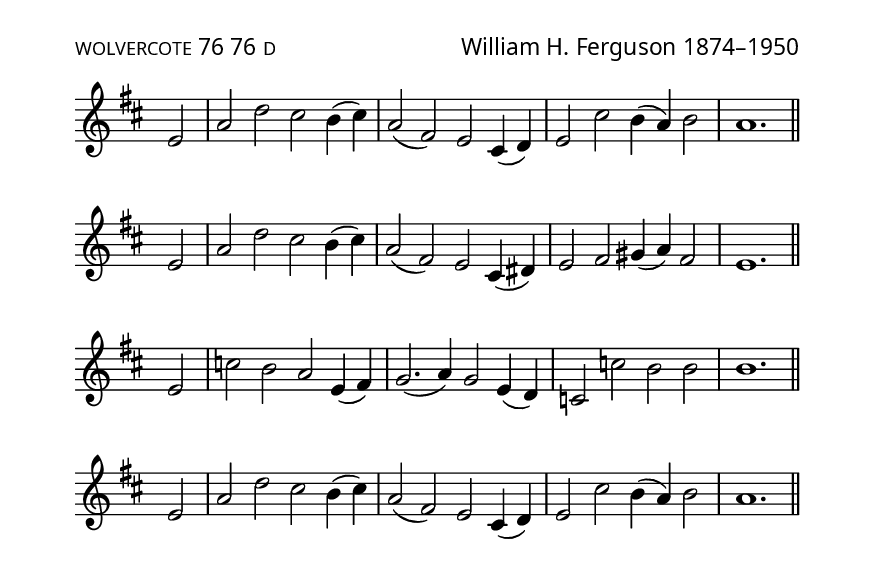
%{
The music and poetry produced by this source code are believed to be in the public domain in the United States.
The source code itself is licensed under a Creative Commons Attribution-NonCommercial 4.0 International License:
http://creativecommons.org/licenses/by-nc/4.0/

Musicam Ecclesiae - sites.google.com/site/musicamecclesiae
%}

\version "2.18.2"
\include "english.ly"

\version "2.18.2"

#(ly:set-option (quote no-point-and-click))
#(set! paper-alist (cons '("ustrade" . (cons (* 6 in) (* 9 in))) paper-alist))

%setting the global staff size in a top level variable is the only way to adjust the global size
%#(set-global-staff-size 16)

%%%%%%
%%%%%%
%%%%%%

%half bar
hb = {
  %% This creates a half bar that reaches 
  \once \override ChoirStaff.BarLine.bar-extent = #'( -1 . 1 )
  \bar "|"
}

qb = {
  %% Set height of bar line to 2 staff-spaces
  \once \override ChoirStaff.BarLine.bar-extent = #'( 1.5  . 2.5 )
  \bar "|"
}

divisioMinima = {
  \once \override BreathingSign.stencil = #ly:breathing-sign::divisio-minima
  \once \override BreathingSign.Y-offset = #2
  \breathe
}
divisioMaior = {
  \once \override BreathingSign.stencil = #ly:breathing-sign::divisio-maior
  \once \override BreathingSign.Y-offset = #0
  \breathe
}
divisioMaxima = {
  \once \override BreathingSign.stencil = #ly:breathing-sign::divisio-maxima
  \once \override BreathingSign.Y-offset = #0
  \breathe
}
finalis = {
  \once \override BreathingSign.stencil = #ly:breathing-sign::finalis
  \once \override BreathingSign.Y-offset = #0
  \breathe
} 

%%%%%%%%%%%%

hn =
#(define-music-function
     (parser location note)
     (ly:music?)
   #{
     \once \override Voice.NoteHead #'stencil =
       #ly:text-interface::print
     \once \override Voice.NoteHead #'text =
       \markup \musicglyph #"noteheads.s1"
     %\once \override Voice.Stem #'stencil = ##f
     $note
   #})

%%%%%%%%%%%%

i = {
  \override Lyrics.LyricText #'font-shape = #'italic
}

bo = {
\override Lyrics.LyricText #'font-series = #'bold
}

plainText = {
  \revert Lyrics.LyricText #'font-shape
  \revert Lyrics.LyricText #'font-series
}


%%%%%%%%%%%%

orAcc = \override Voice.Accidental.stencil = ##f

revAcc = \revert Voice.Accidental.stencil

%%%%%%%%%%%%%%%

ignore = \override NoteColumn #'ignore-collision = ##t

%%%%%%%%%%%%%

lal =  \once \override LyricText.self-alignment-X = #LEFT

%%%%%%%%%%%%%%%

tagIt = \once \override Lyrics.LyricText #'tagged = ##t

#(define (define-grob-property symbol type? description)
   (if (not (equal? (object-property symbol 'backend-doc) #f))
       (ly:error (_ "symbol ~S redefined") symbol))

   (set-object-property! symbol 'backend-type? type?)
   (set-object-property! symbol 'backend-doc description)
   symbol)

#(map
  (lambda (x)
    (apply define-grob-property x))

  `(
    (tagged ,boolean? "is this grob marked?")
    (syllables ,array? "the lyric syllables at a timestep")
    ))


#(define (Lyric_text_align_engraver ctx)
  "If the property 'tagged is set, collect all lyric syllables at that
timestep in the grob-array 'syllables"
  (let (; We will collect LyricText items here.
        (syl '()))
    (make-engraver
      (acknowledgers
        ((lyric-syllable-interface trans grob source)
         (set! syl (cons grob syl))))
        ((stop-translation-timestep trans)
         ; This ensures that callbacks will have access to all of the LyricText grobs
         ; in a column though any of the LyricText grobs in that column.
         (if (any (lambda (x) (eq? #t (ly:grob-property x 'tagged)))
                  syl)
             (for-each (lambda (x) 
                         (for-each
                           (lambda (y)
                             (ly:pointer-group-interface::add-grob x 'syllables y))
                           syl))
                       syl))
         ; clear our cache of syllables in readiness for another group
         (set! syl '())))))

#(define (X-offset-callback grob)
  (let* (; This is the grob-array we created to hold targeted syllables.
         (target (ly:grob-object grob 'syllables))
         ; Check is necessary because engraver has only created 'syllables
         ; grob-array in response to tag 
         (target
           (if (ly:grob-array? target)
               (ly:grob-array->list target)
               '()))
         ; A procedure to determine the size of a text stencil:
         (length (lambda (item) 
                   (interval-length
                     (ly:stencil-extent
                        (grob-interpret-markup grob (ly:grob-property item 'text))
                        X)))))
    (if (pair? target) ; Do we have a 'syllables grob-array?
        (let ((longest
                (fold
                  (lambda (elem prev)
                    (if (> (length elem) (length prev)) elem prev))
                  (car target)
                  target)))
          (if (eq? grob longest)
              ; If our grob has the longest syllable, return its default
              ; value for 'X-offset.
              (ly:self-alignment-interface::aligned-on-x-parent grob)
              ; Otherwise, give it the X-offset value of the longest syllable.
              (ly:grob-property longest 'X-offset)))
        
        ; If no grob-array, return the default function for 'X-offset
        (ly:self-alignment-interface::aligned-on-x-parent grob))))


top = \markup {
  \fill-line {
    \column {
      \line {\caps{wolvercote 76 76 d}}
    }
    \column{
      \line {William H. Ferguson 1874&ndash;1950}
      \vspace #0.5
    }
  }
}

\header {
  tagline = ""
}

global = {
  \key d \major
  \time 4/2
  \autoBeamOff
  \set Staff.midiInstrument = "church organ"
}

melody = \relative c' {
  \global
  \partial 2 e2 |
  a d cs b4( cs) |
  a2( fs) e cs4( d) |
  e2 cs' b4( a) b2 |
  a1. \bar "||"  \break

  \partial 2 e2 |
  a d cs b4( cs) |
  a2( fs) e cs4( ds) |
  e2 fs gs4( a) fs2 |
  e1. \bar "||" \break

  \partial 2 e2 |
  c'2 b a e4( fs) |
  g2.( a4) g2 e4( d) |
  c2 c' b b |
  b1. \bar "||" \break

  \partial 2 e,2 |
  a d cs b4( cs) |
  a2( fs) e cs4( d) |
  e2 cs' b4( a) b2 |
  \partial 1. a1. \bar "||"
}

\book {
  \version "2.18.2"

%%%%%%%%%%%%%%%%%%%%

%setting the global staff size in a variable placed inside the book block seems to do nothing
#(set-global-staff-size 16)

%%%%%%%%%%%%%%%%%%%%

\paper {
  #(set-paper-size "a5")
  #(include-special-characters)
  #(define fonts
    (make-pango-font-tree "Gentium Plus"
                          "Nimbus Sans"
                          "Luxi Mono"
                          (/ staff-height pt 20)))
  page-count = #1
	%#(set-paper-size "ustrade")
	top-margin = 0.5\in
	bottom-margin = 0.5\in
	left-margin = 0.5\in
	right-margin = 0.5\in

}


  \header {
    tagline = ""
  }
  \top
  \score {
      \new Staff  <<
        \melody
      >>
    \midi {
      \context {
        \Score
        tempoWholesPerMinute = #(ly:make-moment 88 4)
      }
    }
    \version "2.18.2"
\layout {
  indent = 0.0\cm
  ragged-right = ##f
  %#(layout-set-staff-size 16)
  \context {
    \Score
    %**** Turns off bar numbering
    \remove "Bar_number_engraver"
  }
  \context {
    \Staff
    \remove "Time_signature_engraver"
  }
  \context {
    \Lyrics
    % **** Prevents lyrics from running too close together
   % \override LyricSpace #'minimum-distance = #0.6
    % **** Makes the text of lyrics a little smaller
  %  \override LyricText #'font-size = #0.8
    % **** Moves lines of lyrics closer together
   % \override VerticalAxisGroup #'minimum-Y-extent = #'(-1 . 1)
  }
}

  }
  %\bottom
}

